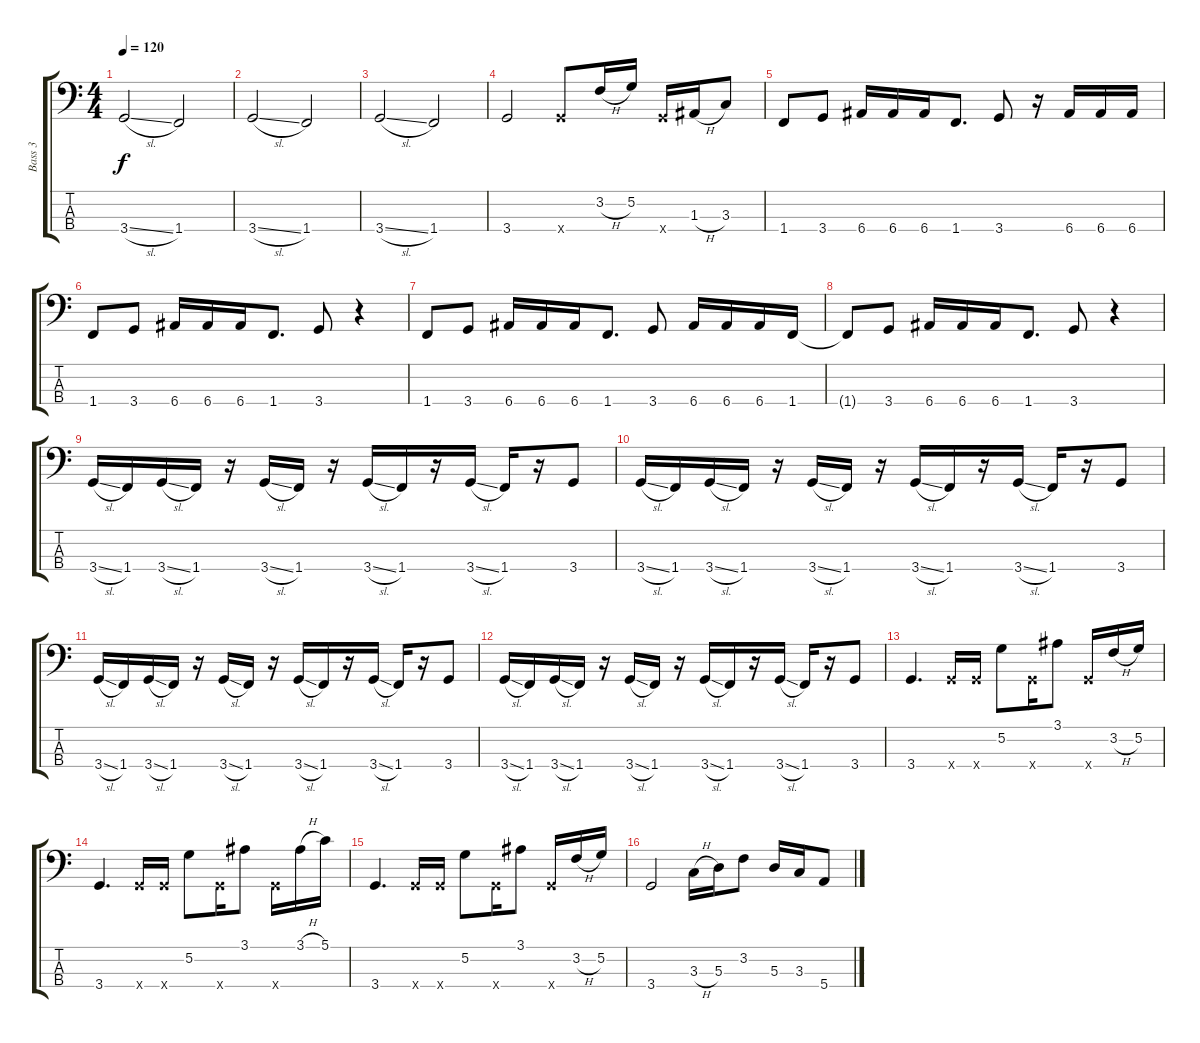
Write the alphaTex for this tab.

\track ("Bass 3" "Bass 3") {instrument slapbass1}
\staff {score tabs}
\tuning (G2 D2 A1 E1) {hide}
\ts (4 4)
\tempo 120
\clef f4
\ks c
3.4{sl}.2{dy f} 1.4.2 |
3.4{sl}.2 1.4.2 |
3.4{sl}.2 1.4.2 |
3.4.2 3.4{x}.8 3.2{h}.16 5.2.16 3.4{x}.16 1.3{h}.16 3.3.8 |
1.4.8{instrument electricbassfinger} 3.4.8 6.4.16 6.4.16 6.4.16 1.4.8{d} 3.4.8 r.16 6.4.16 6.4.16 6.4.16 |
1.4.8 3.4.8 6.4.16 6.4.16 6.4.16 1.4.8{d} 3.4.8 r.4 |
1.4.8 3.4.8 6.4.16 6.4.16 6.4.16 1.4.8{d} 3.4.8 6.4.16 6.4.16 6.4.16 1.4.16 |
1.4{t}.8 3.4.8 6.4.16 6.4.16 6.4.16 1.4.8{d} 3.4.8 r.4 |
3.4{sl}.16 1.4.16 3.4{sl}.16 1.4.16 r.16 3.4{sl}.16 1.4.16 r.16 3.4{sl}.16 1.4.16 r.16 3.4{sl}.16 1.4.16 r.16 3.4.8 |
3.4{sl}.16 1.4.16 3.4{sl}.16 1.4.16 r.16 3.4{sl}.16 1.4.16 r.16 3.4{sl}.16 1.4.16 r.16 3.4{sl}.16 1.4.16 r.16 3.4.8 |
3.4{sl}.16 1.4.16 3.4{sl}.16 1.4.16 r.16 3.4{sl}.16 1.4.16 r.16 3.4{sl}.16 1.4.16 r.16 3.4{sl}.16 1.4.16 r.16 3.4.8 |
3.4{sl}.16 1.4.16 3.4{sl}.16 1.4.16 r.16 3.4{sl}.16 1.4.16 r.16 3.4{sl}.16 1.4.16 r.16 3.4{sl}.16 1.4.16 r.16 3.4.8 |
3.4.4{d instrument slapbass1} 3.4{x}.16 3.4{x}.16 5.2.8 3.4{x}.16 3.1.8 3.4{x}.16 3.2{h}.16 5.2.16 |
3.4.4{d} 3.4{x}.16 3.4{x}.16 5.2.8 3.4{x}.16 3.1.8 3.4{x}.16 3.1{h}.16 5.1.16 |
3.4.4{d} 3.4{x}.16 3.4{x}.16 5.2.8 3.4{x}.16 3.1.8 3.4{x}.16 3.2{h}.16 5.2.16 |
3.4.2 3.3{h}.16{instrument electricbassfinger} 5.3.16 3.2.8 5.3.16 3.3.16 5.4.8
